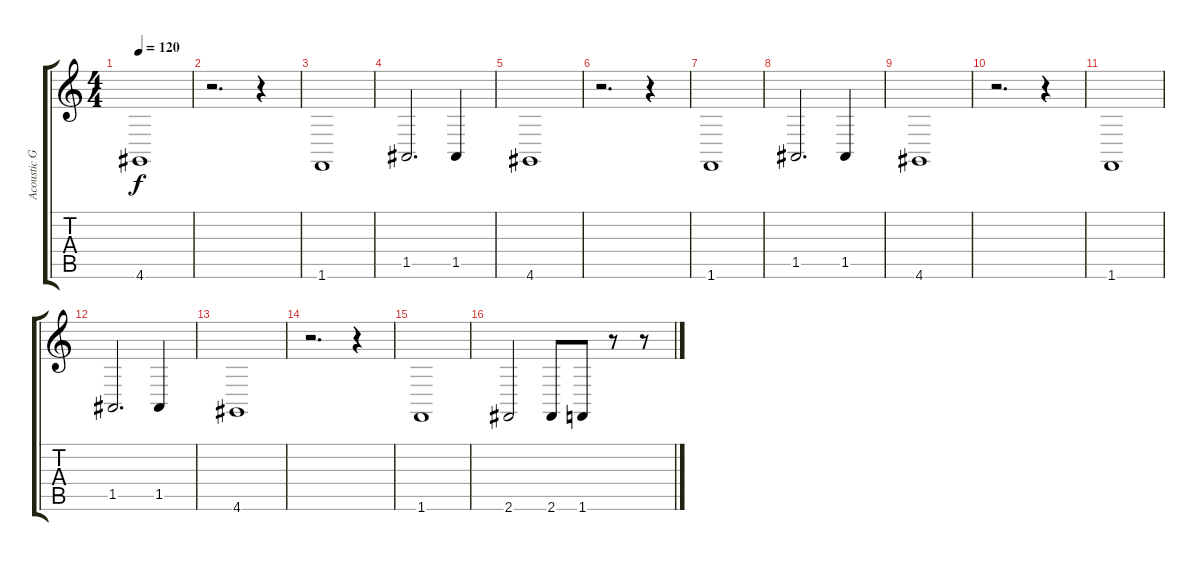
\track ("Acoustic Grand Piano" "Acoustic G") {instrument acousticgrandpiano}
\staff {score tabs}
\tuning (E4 B3 G3 D3 A2 E2) {hide}
\ts (4 4)
\tempo 120
\clef g2
\ks c
4.6.1{dy f} |
r.2{d} r.4 |
1.6.1 |
1.5.2{d} 1.5.4 |
4.6.1 |
r.2{d} r.4 |
1.6.1 |
1.5.2{d} 1.5.4 |
4.6.1 |
r.2{d} r.4 |
1.6.1 |
1.5.2{d} 1.5.4 |
4.6.1 |
r.2{d} r.4 |
1.6.1 |
2.6.2 2.6.8 1.6.8 r.8 r.8
